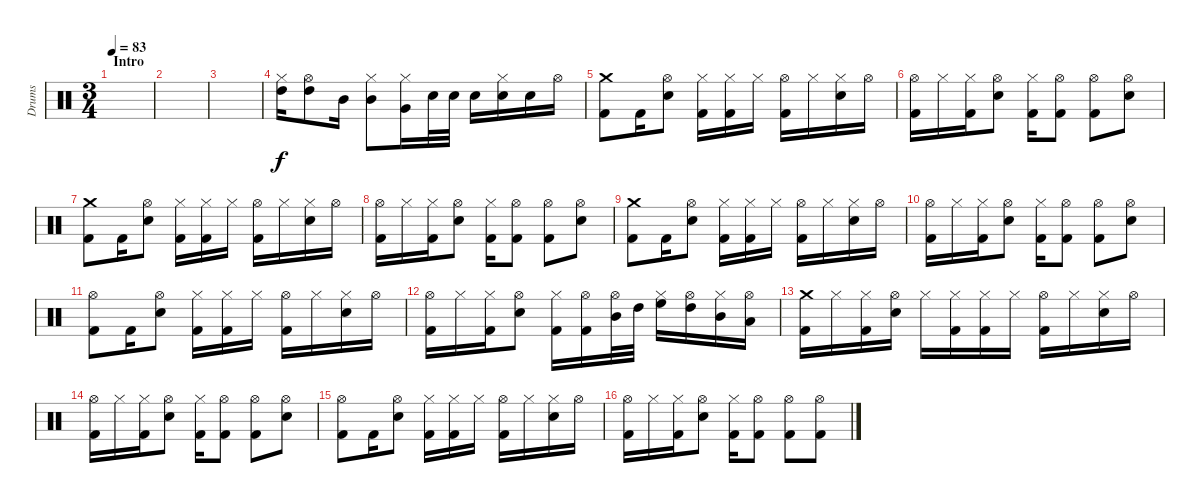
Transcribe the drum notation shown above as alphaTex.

\track ("Drums" "Drums") {instrument percussion}
\staff {score}
\articulation defaults
\ts (3 4)
\section ("" "Intro")
\tempo 83
\clef neutral
\ks c
|
|
|
("Hi-Hat (closed)" "High Tom (hit)").16 ("Hi-Hat (open)" "High Tom (hit)").8 "Mid Tom (hit)".16 ("Hi-Hat (closed)" "Mid Tom (hit)").8 ("Hi-Hat (closed)" "Very Low Tom (hit)").16 "Snare (hit) 2".32 "Snare (hit) 2".32 "Snare (hit) 2".16 ("Hi-Hat (closed)" "Snare (hit) 2").16 "Snare (hit) 2".16 "Hi-Hat (open)".16 |
("Crash medium (hit)" "Kick (hit) 2").8 "Kick (hit) 2".16 ("Hi-Hat (open)" "Snare (hit) 2").8 ("Hi-Hat (closed)" "Kick (hit) 2").16 ("Hi-Hat (closed)" "Kick (hit) 2").16 "Hi-Hat (closed)".16 ("Hi-Hat (open)" "Kick (hit) 2").16 "Hi-Hat (closed)".16 ("Hi-Hat (closed)" "Snare (hit) 2").16 "Hi-Hat (open)".16 |
("Hi-Hat (open)" "Kick (hit) 2").16 "Hi-Hat (closed)".16 ("Hi-Hat (closed)" "Kick (hit) 2").16 ("Hi-Hat (open)" "Snare (hit) 2").8 ("Hi-Hat (closed)" "Kick (hit) 2").16 ("Hi-Hat (open)" "Kick (hit) 2").8 ("Hi-Hat (open)" "Kick (hit) 2").8 ("Hi-Hat (open)" "Snare (hit) 2").8 |
("Crash medium (hit)" "Kick (hit) 2").8 "Kick (hit) 2".16 ("Hi-Hat (open)" "Snare (hit) 2").8 ("Hi-Hat (closed)" "Kick (hit) 2").16 ("Hi-Hat (closed)" "Kick (hit) 2").16 "Hi-Hat (closed)".16 ("Hi-Hat (open)" "Kick (hit) 2").16 "Hi-Hat (closed)".16 ("Hi-Hat (closed)" "Snare (hit) 2").16 "Hi-Hat (open)".16 |
("Hi-Hat (open)" "Kick (hit) 2").16 "Hi-Hat (closed)".16 ("Hi-Hat (closed)" "Kick (hit) 2").16 ("Hi-Hat (open)" "Snare (hit) 2").8 ("Hi-Hat (closed)" "Kick (hit) 2").16 ("Hi-Hat (open)" "Kick (hit) 2").8 ("Hi-Hat (open)" "Kick (hit) 2").8 ("Hi-Hat (open)" "Snare (hit) 2").8 |
("Crash medium (hit)" "Kick (hit) 2").8 "Kick (hit) 2".16 ("Hi-Hat (open)" "Snare (hit) 2").8 ("Hi-Hat (closed)" "Kick (hit) 2").16 ("Hi-Hat (closed)" "Kick (hit) 2").16 "Hi-Hat (closed)".16 ("Hi-Hat (open)" "Kick (hit) 2").16 "Hi-Hat (closed)".16 ("Hi-Hat (closed)" "Snare (hit) 2").16 "Hi-Hat (open)".16 |
("Hi-Hat (open)" "Kick (hit) 2").16 "Hi-Hat (closed)".16 ("Hi-Hat (closed)" "Kick (hit) 2").16 ("Hi-Hat (open)" "Snare (hit) 2").8 ("Hi-Hat (closed)" "Kick (hit) 2").16 ("Hi-Hat (open)" "Kick (hit) 2").8 ("Hi-Hat (open)" "Kick (hit) 2").8 ("Hi-Hat (open)" "Snare (hit) 2").8 |
("Hi-Hat (open)" "Kick (hit) 2").8 "Kick (hit) 2".16 ("Hi-Hat (open)" "Snare (hit) 2").8 ("Hi-Hat (closed)" "Kick (hit) 2").16 ("Hi-Hat (closed)" "Kick (hit) 2").16 "Hi-Hat (closed)".16 ("Hi-Hat (open)" "Kick (hit) 2").16 "Hi-Hat (closed)".16 ("Hi-Hat (closed)" "Snare (hit) 2").16 "Hi-Hat (open)".16 |
("Hi-Hat (open)" "Kick (hit) 2").16 "Hi-Hat (closed)".16 ("Hi-Hat (closed)" "Kick (hit) 2").16 ("Hi-Hat (open)" "Snare (hit) 2").8 ("Hi-Hat (closed)" "Kick (hit) 2").16 ("Hi-Hat (open)" "Kick (hit) 2").16 ("Hi-Hat (open)" "Mid Tom (hit)").32 "High Tom (hit)".32 ("Hi-Hat (closed)" "High Floor Tom (hit)").16 ("Hi-Hat (open)" "High Tom (hit)").16 ("Hi-Hat (closed)" "Mid Tom (hit)").16 ("Hi-Hat (open)" "Low Tom (hit)").16 |
("Crash medium (hit)" "Kick (hit) 2").16 "Hi-Hat (closed)".16 ("Hi-Hat (closed)" "Kick (hit) 2").16 ("Hi-Hat (open)" "Snare (hit) 2").16 "Hi-Hat (closed)".16 ("Hi-Hat (closed)" "Kick (hit) 2").16 ("Hi-Hat (closed)" "Kick (hit) 2").16 "Hi-Hat (closed)".16 ("Hi-Hat (open)" "Kick (hit) 2").16 "Hi-Hat (closed)".16 ("Hi-Hat (closed)" "Snare (hit) 2").16 "Hi-Hat (open)".16 |
("Hi-Hat (open)" "Kick (hit) 2").16 "Hi-Hat (closed)".16 ("Hi-Hat (closed)" "Kick (hit) 2").16 ("Hi-Hat (open)" "Snare (hit) 2").8 ("Hi-Hat (closed)" "Kick (hit) 2").16 ("Hi-Hat (open)" "Kick (hit) 2").8 ("Hi-Hat (open)" "Kick (hit) 2").8 ("Hi-Hat (open)" "Snare (hit) 2").8 |
("Hi-Hat (open)" "Kick (hit) 2").8 "Kick (hit) 2".16 ("Hi-Hat (open)" "Snare (hit) 2").8 ("Hi-Hat (closed)" "Kick (hit) 2").16 ("Hi-Hat (closed)" "Kick (hit) 2").16 "Hi-Hat (closed)".16 ("Hi-Hat (open)" "Kick (hit) 2").16 "Hi-Hat (closed)".16 ("Hi-Hat (closed)" "Snare (hit) 2").16 "Hi-Hat (open)".16 |
("Hi-Hat (open)" "Kick (hit) 2").16 "Hi-Hat (closed)".16 ("Hi-Hat (closed)" "Kick (hit) 2").16 ("Hi-Hat (open)" "Snare (hit) 2").8 ("Hi-Hat (closed)" "Kick (hit) 2").16 ("Hi-Hat (open)" "Kick (hit) 2").8 ("Hi-Hat (open)" "Kick (hit) 2").8 ("Hi-Hat (open)" "Kick (hit) 2").8
